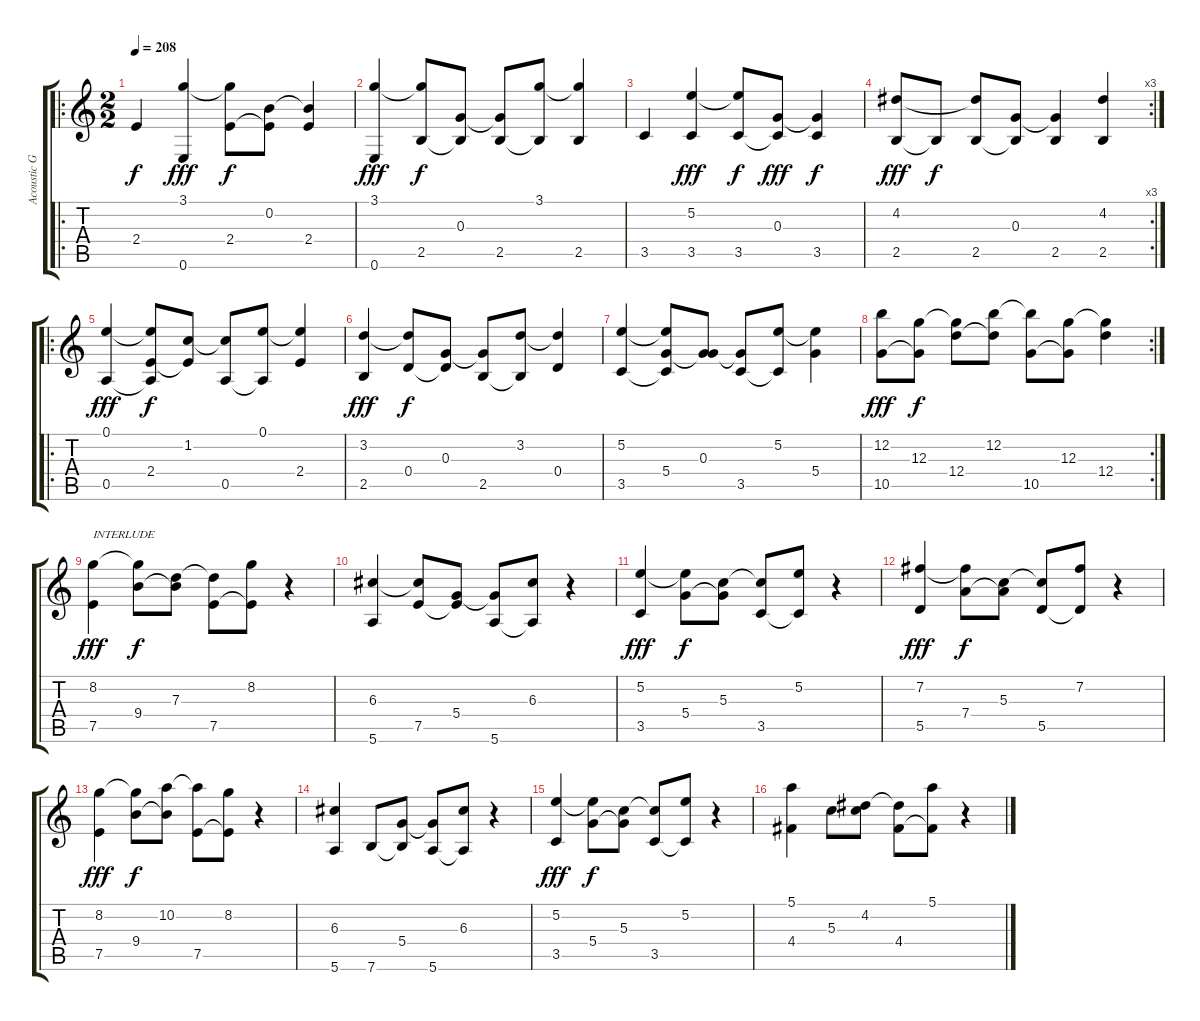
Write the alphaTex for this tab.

\track ("Acoustic Guitar" "Acoustic G") {instrument acousticguitarsteel}
\staff {score tabs}
\tuning (E4 B3 G3 D3 A2 E2) {hide}
\ro
\ts (2 2)
\tempo 208
\clef g2
\ks c
2.4.4{dy f} (3.1 0.6).4{dy fff} (3.1{t} 2.4).8{dy f} (0.2 2.4{t}).8 (0.2{t} 2.4).4 |
(3.1 0.6).4{dy fff} (3.1{t} 2.5).8{dy f} (0.3 2.5{t}).8 (0.3{t} 2.5).8 (3.1 2.5{t}).8 (3.1{t} 2.5).4 |
3.5.4 (5.2 3.5).4{dy fff} (5.2{t} 3.5).8{dy f} (0.3 3.5{t}).8{dy fff} (0.3{t} 3.5).4{dy f} |
\rc 3
(4.2 2.5).8{dy fff} 2.5{t}.8{dy f} (4.2{t} 2.5).8 (0.3 2.5{t}).8 (0.3{t} 2.5).4 (4.2 2.5).4 |
\ro
(0.1 0.5).4{dy fff} (0.1{t} 2.4 0.5{t}).8{dy f} (1.2 2.4{t}).8 (1.2{t} 0.5).8 (0.1 0.5{t}).8 (0.1{t} 2.4).4 |
(3.2 2.5).4{dy fff} (3.2{t} 0.4).8{dy f} (0.3 0.4{t}).8 (0.3{t} 2.5).8 (3.2 2.5{t}).8 (3.2{t} 0.4).4 |
(5.2 3.5).4 (5.2{t} 5.4 3.5{t}).8 (0.3 5.4{t}).8 (0.3{t} 3.5).8 (5.2 3.5{t}).8 (5.2{t} 5.4).4 |
\rc 2
(12.2 10.5).8{dy fff} (12.3 10.5{t}).8{dy f} (12.3{t} 12.4).8 (12.2 12.4{t}).8 (12.2{t} 10.5).8 (12.3 10.5{t}).8 (12.3{t} 12.4).4 |
(8.2 7.5).4{txt "INTERLUDE" dy fff} (8.2{t} 9.4).8{dy f} (7.3 9.4{t}).8 (7.3{t} 7.5).8 (8.2 7.5{t}).8 r.4 |
(6.3 5.6).4 (6.3{t} 7.5).8 (5.4 7.5{t}).8 (5.4{t} 5.6).8 (6.3 5.6{t}).8 r.4 |
(5.2 3.5).4{dy fff} (5.2{t} 5.4).8{dy f} (5.3 5.4{t}).8 (5.3{t} 3.5).8 (5.2 3.5{t}).8 r.4 |
(7.2 5.5).4{dy fff} (7.2{t} 7.4).8{dy f} (5.3 7.4{t}).8 (5.3{t} 5.5).8 (7.2 5.5{t}).8 r.4 |
(8.2 7.5).4{dy fff} (8.2{t} 9.4).8{dy f} (10.2 9.4{t}).8 (10.2{t} 7.5).8 (8.2 7.5{t}).8 r.4 |
(6.3 5.6).4 7.6.8 (5.4 7.6{t}).8 (5.4{t} 5.6).8 (6.3 5.6{t}).8 r.4 |
(5.2 3.5).4{dy fff} (5.2{t} 5.4).8{dy f} (5.3 5.4{t}).8 (5.3{t} 3.5).8 (5.2 3.5{t}).8 r.4 |
(5.1 4.4).4 5.3.8 (4.2 5.3{t}).8 (4.2{t} 4.4).8 (5.1 4.4{t}).8 r.4
